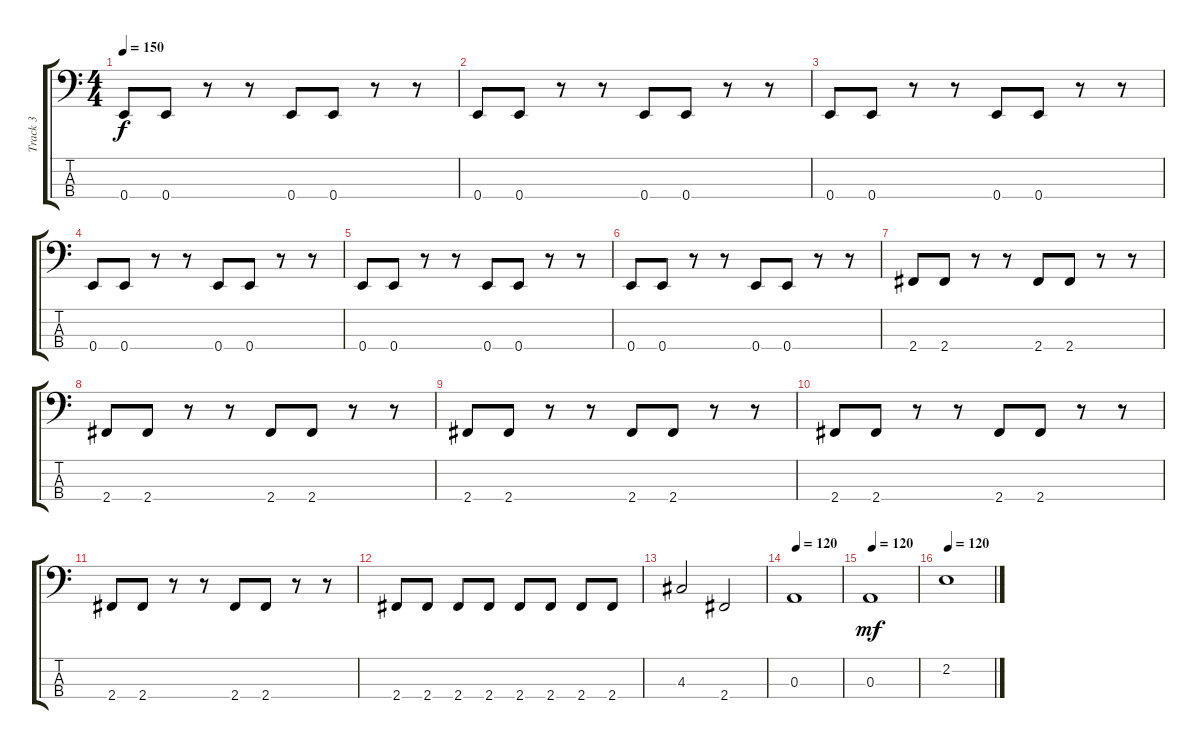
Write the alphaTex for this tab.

\track ("Track 3" "Track 3") {instrument electricbassfinger}
\staff {score tabs}
\tuning (G2 D2 A1 E1) {hide}
\ts (4 4)
\tempo 150
\clef f4
\ks c
0.4.8{dy f} 0.4.8 r.8 r.8 0.4.8 0.4.8 r.8 r.8 |
0.4.8 0.4.8 r.8 r.8 0.4.8 0.4.8 r.8 r.8 |
0.4.8 0.4.8 r.8 r.8 0.4.8 0.4.8 r.8 r.8 |
0.4.8 0.4.8 r.8 r.8 0.4.8 0.4.8 r.8 r.8 |
0.4.8 0.4.8 r.8 r.8 0.4.8 0.4.8 r.8 r.8 |
0.4.8 0.4.8 r.8 r.8 0.4.8 0.4.8 r.8 r.8 |
2.4.8 2.4.8 r.8 r.8 2.4.8 2.4.8 r.8 r.8 |
2.4.8 2.4.8 r.8 r.8 2.4.8 2.4.8 r.8 r.8 |
2.4.8 2.4.8 r.8 r.8 2.4.8 2.4.8 r.8 r.8 |
2.4.8 2.4.8 r.8 r.8 2.4.8 2.4.8 r.8 r.8 |
2.4.8 2.4.8 r.8 r.8 2.4.8 2.4.8 r.8 r.8 |
2.4.8 2.4.8 2.4.8 2.4.8 2.4.8 2.4.8 2.4.8 2.4.8 |
4.3.2 2.4.2 |
\tempo (120 0.0625)
0.3.1 |
\tempo (120 0.0625)
0.3.1{dy mf} |
\tempo (120 0.0625)
2.2.1
